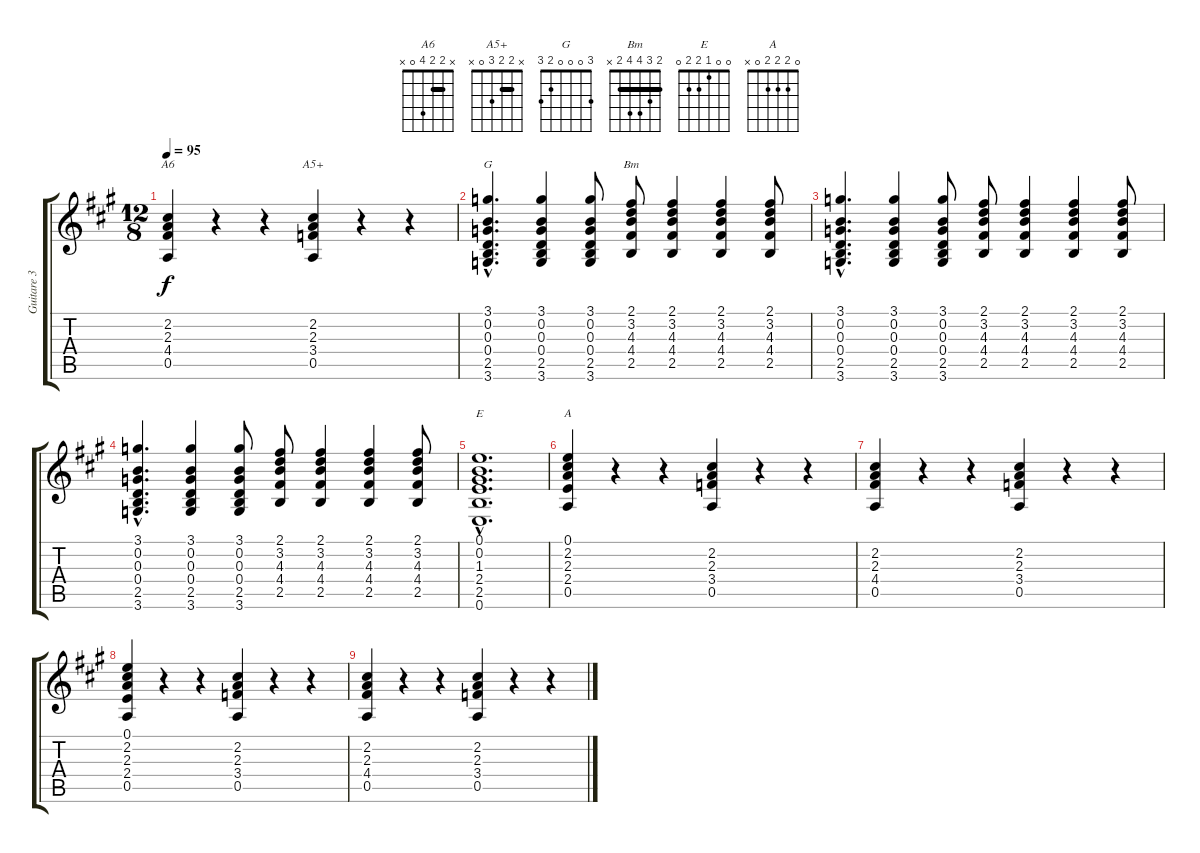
\track ("Guitare 3" "Guitare 3") {instrument electricguitarjazz}
\staff {score tabs}
\tuning (E4 B3 G3 D3 A2 E2) {hide}
\chord ("A6" x 2 2 4 0 x) {barre 2}
\chord ("A5+" x 2 2 3 0 x) {barre 2}
\chord ("G" 3 0 0 0 2 3)
\chord ("Bm" 2 3 4 4 2 x) {barre 2}
\chord ("E" 0 0 1 2 2 0)
\chord ("A" 0 2 2 2 0 x)
\ts (12 8)
\tempo 95
\clef g2
\ks a
(2.2 2.3 4.4 0.5).4{ch "A6" dy f} r.4 r.4 (2.2 2.3 3.4 0.5).4{ch "A5+"} r.4 r.4 |
(3.1{hac} 0.2{hac} 0.3{hac} 0.4{hac} 2.5{hac} 3.6{hac}).4{d ch "G"} (3.1 0.2 0.3 0.4 2.5 3.6).4 (3.1 0.2 0.3 0.4 2.5 3.6).8 (2.1 3.2 4.3 4.4 2.5).8{ch "Bm"} (2.1 3.2 4.3 4.4 2.5).4 (2.1 3.2 4.3 4.4 2.5).4 (2.1 3.2 4.3 4.4 2.5).8 |
(3.1{hac} 0.2{hac} 0.3{hac} 0.4{hac} 2.5{hac} 3.6{hac}).4{d} (3.1 0.2 0.3 0.4 2.5 3.6).4 (3.1 0.2 0.3 0.4 2.5 3.6).8 (2.1 3.2 4.3 4.4 2.5).8 (2.1 3.2 4.3 4.4 2.5).4 (2.1 3.2 4.3 4.4 2.5).4 (2.1 3.2 4.3 4.4 2.5).8 |
(3.1{hac} 0.2{hac} 0.3{hac} 0.4{hac} 2.5{hac} 3.6{hac}).4{d} (3.1 0.2 0.3 0.4 2.5 3.6).4 (3.1 0.2 0.3 0.4 2.5 3.6).8 (2.1 3.2 4.3 4.4 2.5).8 (2.1 3.2 4.3 4.4 2.5).4 (2.1 3.2 4.3 4.4 2.5).4 (2.1 3.2 4.3 4.4 2.5).8 |
(0.1{hac} 0.2{hac} 1.3{hac} 2.4{hac} 2.5{hac} 0.6{hac}).1{d ch "E"} |
(0.1 2.2 2.3 2.4 0.5).4{ch "A"} r.4 r.4 (2.2 2.3 3.4 0.5).4 r.4 r.4 |
(2.2 2.3 4.4 0.5).4 r.4 r.4 (2.2 2.3 3.4 0.5).4 r.4 r.4 |
(0.1 2.2 2.3 2.4 0.5).4 r.4 r.4 (2.2 2.3 3.4 0.5).4 r.4 r.4 |
(2.2 2.3 4.4 0.5).4 r.4 r.4 (2.2 2.3 3.4 0.5).4 r.4 r.4
